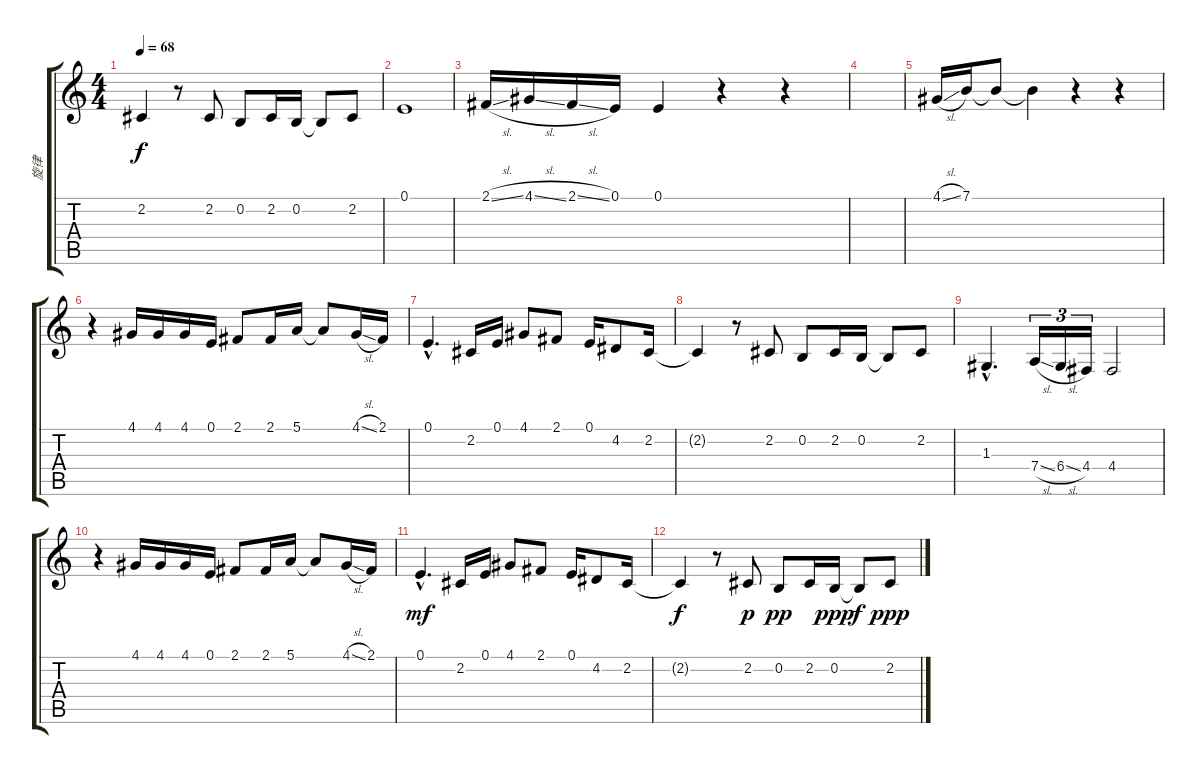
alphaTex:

\track ("旋律" "旋律") {instrument brightacousticpiano}
\staff {score tabs}
\tuning (E4 B3 G3 D3 A2 E2) {hide}
\ts (4 4)
\tempo 68
\clef g2
\ks c
2.2{t}.4{dy f} r.8 2.2.8 0.2.8 2.2.16 0.2.16 0.2{t}.8 2.2.8 |
0.1.1 |
2.1{sl}.16 4.1{sl}.16 2.1{sl}.16 0.1.16 0.1.4 r.4 r.4 |
|
4.1{sl}.16 7.1.16 7.1{t}.8 7.1{t}.4 r.4 r.4 |
r.4 4.1.16 4.1.16 4.1.16 0.1.16 2.1.8 2.1.16 5.1.16 5.1{t}.8 4.1{sl}.16 2.1.16 |
0.1{hac}.4{d} 2.2.16 0.1.16 4.1.8 2.1.8 0.1.16 4.2.8 2.2.16 |
2.2{t}.4 r.8 2.2.8 0.2.8 2.2.16 0.2.16 0.2{t}.8 2.2.8 |
1.3{hac}.4{d} 7.4{sl}.16{tu (3 2)} 6.4{sl}.16{tu (3 2)} 4.4.16{tu (3 2)} 4.4.2 |
r.4 4.1.16 4.1.16 4.1.16 0.1.16 2.1.8 2.1.16 5.1.16 5.1{t}.8 4.1{sl}.16 2.1.16 |
0.1{hac}.4{d dy mf} 2.2.16 0.1.16 4.1.8 2.1.8 0.1.16 4.2.8 2.2.16 |
2.2{t}.4{dy f} r.8 2.2.8{dy p} 0.2.8{dy pp} 2.2.16 0.2.16{dy ppp} 0.2{t}.8{dy f} 2.2.8{dy ppp}
